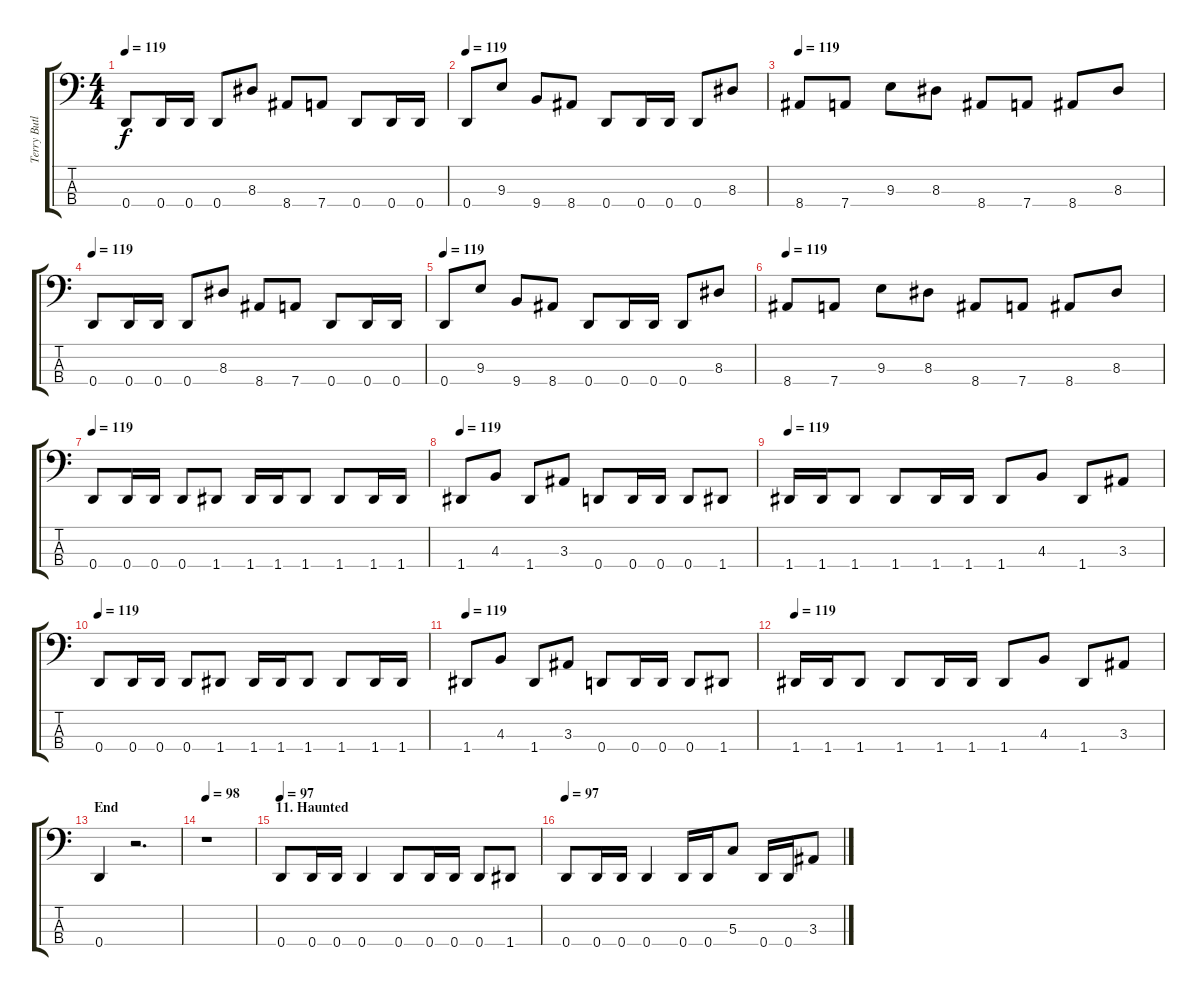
\track ("Terry Butler (Bass)" "Terry Butl") {instrument electricbasspick}
\staff {score tabs}
\tuning (F2 C2 G1 D1) {hide}
\ts (4 4)
\tempo 119
\clef f4
\ks c
0.4.8{dy f} 0.4.16 0.4.16 0.4.8 8.3.8 8.4.8 7.4.8 0.4.8 0.4.16 0.4.16 |
\tempo 119
0.4.8 9.3.8 9.4.8 8.4.8 0.4.8 0.4.16 0.4.16 0.4.8 8.3.8 |
\tempo 119
8.4.8 7.4.8 9.3.8 8.3.8 8.4.8 7.4.8 8.4.8 8.3.8 |
\tempo 119
0.4.8 0.4.16 0.4.16 0.4.8 8.3.8 8.4.8 7.4.8 0.4.8 0.4.16 0.4.16 |
\tempo 119
0.4.8 9.3.8 9.4.8 8.4.8 0.4.8 0.4.16 0.4.16 0.4.8 8.3.8 |
\tempo 119
8.4.8 7.4.8 9.3.8 8.3.8 8.4.8 7.4.8 8.4.8 8.3.8 |
\tempo 119
0.4.8 0.4.16 0.4.16 0.4.8 1.4.8 1.4.16 1.4.16 1.4.8 1.4.8 1.4.16 1.4.16 |
\tempo 119
1.4.8 4.3.8 1.4.8 3.3.8 0.4.8 0.4.16 0.4.16 0.4.8 1.4.8 |
\tempo 119
1.4.16 1.4.16 1.4.8 1.4.8 1.4.16 1.4.16 1.4.8 4.3.8 1.4.8 3.3.8 |
\tempo 119
0.4.8 0.4.16 0.4.16 0.4.8 1.4.8 1.4.16 1.4.16 1.4.8 1.4.8 1.4.16 1.4.16 |
\tempo 119
1.4.8 4.3.8 1.4.8 3.3.8 0.4.8 0.4.16 0.4.16 0.4.8 1.4.8 |
\tempo 119
1.4.16 1.4.16 1.4.8 1.4.8 1.4.16 1.4.16 1.4.8 4.3.8 1.4.8 3.3.8 |
\section ("" "End")
0.4.4 r.2{d} |
\tempo 98
r.1 |
\section ("" "11. Haunted")
\tempo 97
0.4.8 0.4.16 0.4.16 0.4.4 0.4.8 0.4.16 0.4.16 0.4.8 1.4.8 |
\tempo 97
0.4.8 0.4.16 0.4.16 0.4.4 0.4.16 0.4.16 5.3.8 0.4.16 0.4.16 3.3.8
